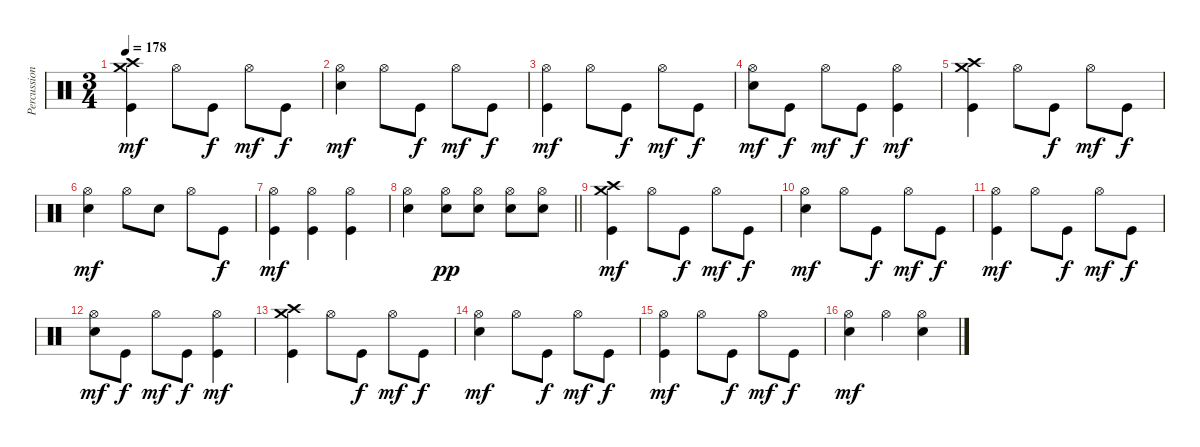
\track ("Percussions" "Percussion") {instrument percussion}
\staff {score}
\articulation defaults
\ts (3 4)
\tempo 178
\clef neutral
\ks c
("Kick (hit)" "Crash high (hit)" "Crash medium (hit)").4{dy mf} "Hi-Hat (open)".8 "Kick (hit)".8{dy f} "Hi-Hat (open)".8{dy mf} "Kick (hit)".8{dy f} |
("Electric Snare (hit)" "Hi-Hat (open)").4{dy mf} "Hi-Hat (open)".8 "Kick (hit)".8{dy f} "Hi-Hat (open)".8{dy mf} "Kick (hit)".8{dy f} |
("Kick (hit)" "Hi-Hat (open)").4{dy mf} "Hi-Hat (open)".8 "Kick (hit)".8{dy f} "Hi-Hat (open)".8{dy mf} "Kick (hit)".8{dy f} |
("Electric Snare (hit)" "Hi-Hat (open)").8{dy mf} "Kick (hit)".8{dy f} "Hi-Hat (open)".8{dy mf} "Kick (hit)".8{dy f} ("Kick (hit)" "Hi-Hat (open)").4{dy mf} |
("Kick (hit)" "Crash high (hit)" "Crash medium (hit)").4 "Hi-Hat (open)".8 "Kick (hit)".8{dy f} "Hi-Hat (open)".8{dy mf} "Kick (hit)".8{dy f} |
("Electric Snare (hit)" "Hi-Hat (open)").4{dy mf} "Hi-Hat (open)".8 "Electric Snare (hit)".8 "Hi-Hat (open)".8 "Kick (hit)".8{dy f} |
("Kick (hit)" "Hi-Hat (open)").4{dy mf} ("Kick (hit)" "Hi-Hat (open)").4 ("Kick (hit)" "Hi-Hat (open)").4 |
\barLineRight lightlight
("Electric Snare (hit)" "Hi-Hat (open)").4 ("Electric Snare (hit)" "Hi-Hat (open)").8{dy pp} ("Electric Snare (hit)" "Hi-Hat (open)").8 ("Electric Snare (hit)" "Hi-Hat (open)").8 ("Electric Snare (hit)" "Hi-Hat (open)").8 |
("Kick (hit)" "Crash high (hit)" "Crash medium (hit)").4{dy mf} "Hi-Hat (open)".8 "Kick (hit)".8{dy f} "Hi-Hat (open)".8{dy mf} "Kick (hit)".8{dy f} |
("Electric Snare (hit)" "Hi-Hat (open)").4{dy mf} "Hi-Hat (open)".8 "Kick (hit)".8{dy f} "Hi-Hat (open)".8{dy mf} "Kick (hit)".8{dy f} |
("Kick (hit)" "Hi-Hat (open)").4{dy mf} "Hi-Hat (open)".8 "Kick (hit)".8{dy f} "Hi-Hat (open)".8{dy mf} "Kick (hit)".8{dy f} |
("Electric Snare (hit)" "Hi-Hat (open)").8{dy mf} "Kick (hit)".8{dy f} "Hi-Hat (open)".8{dy mf} "Kick (hit)".8{dy f} ("Kick (hit)" "Hi-Hat (open)").4{dy mf} |
("Kick (hit)" "Crash high (hit)" "Crash medium (hit)").4 "Hi-Hat (open)".8 "Kick (hit)".8{dy f} "Hi-Hat (open)".8{dy mf} "Kick (hit)".8{dy f} |
("Electric Snare (hit)" "Hi-Hat (open)").4{dy mf} "Hi-Hat (open)".8 "Kick (hit)".8{dy f} "Hi-Hat (open)".8{dy mf} "Kick (hit)".8{dy f} |
("Kick (hit)" "Hi-Hat (open)").4{dy mf} "Hi-Hat (open)".8 "Kick (hit)".8{dy f} "Hi-Hat (open)".8{dy mf} "Kick (hit)".8{dy f} |
("Electric Snare (hit)" "Hi-Hat (open)").4{dy mf} "Hi-Hat (open)".4 ("Electric Snare (hit)" "Hi-Hat (open)").4
